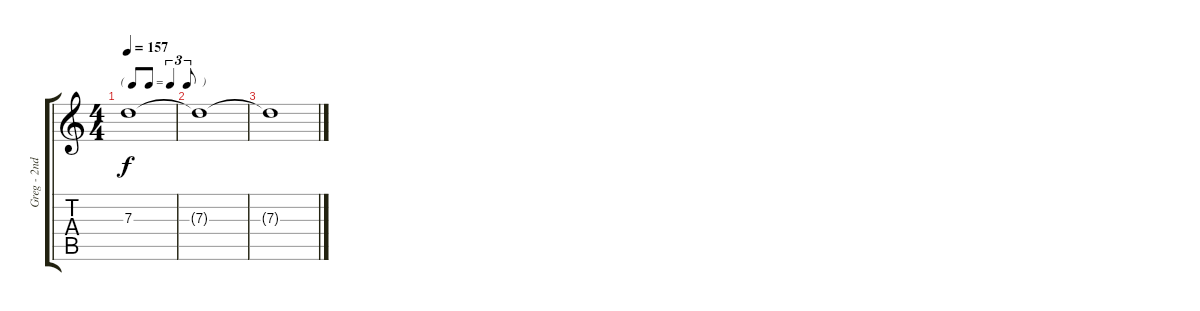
\track ("Greg - 2nd Lead Guitar" "Greg - 2nd") {instrument distortionguitar}
\staff {score tabs}
\tuning (E4 B3 G3 D3 A2 E2) {hide}
\ts (4 4)
\tf triplet8th
\tempo 157
\clef g2
\ks c
7.3{t}.1{dy f} |
7.3{t}.1 |
7.3{t}.1
